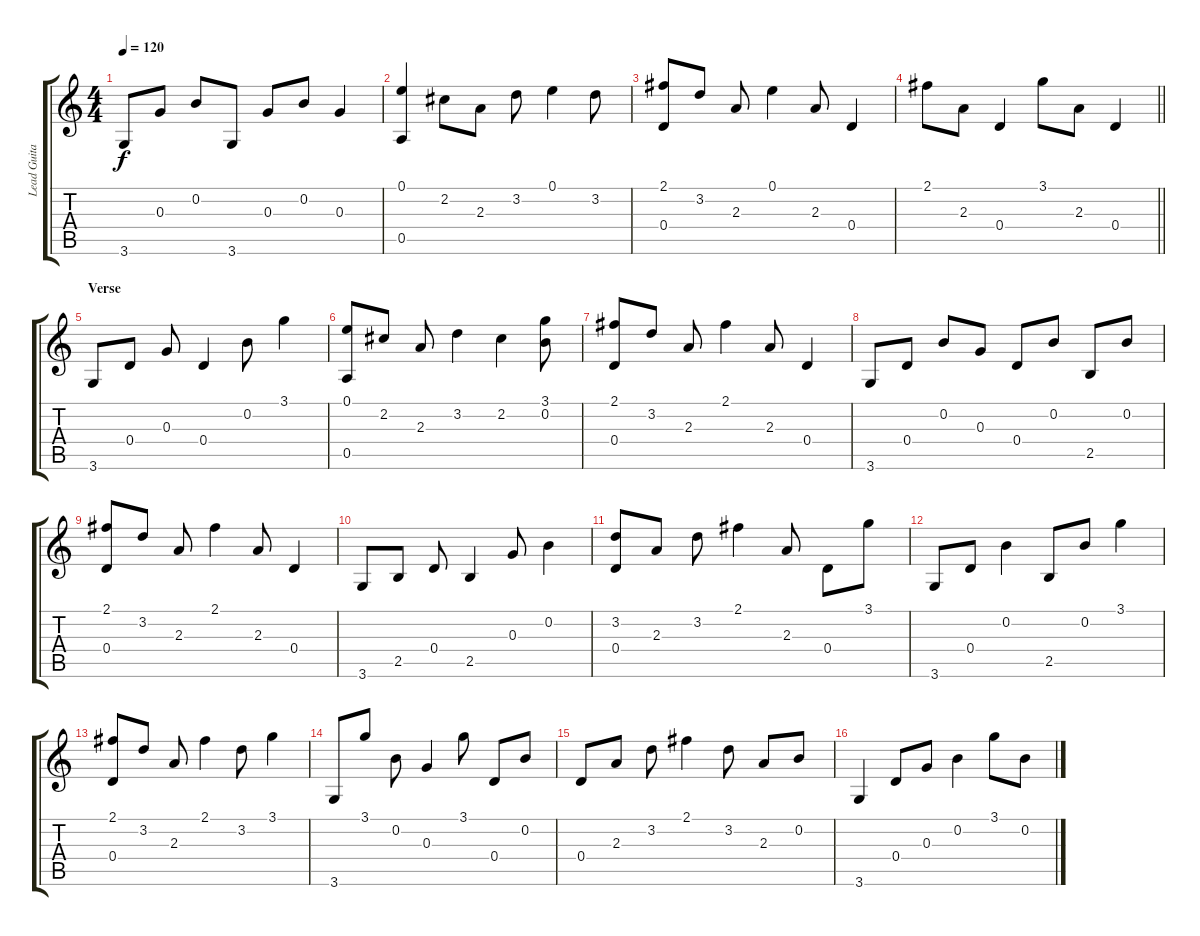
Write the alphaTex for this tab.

\track ("Lead Guitar" "Lead Guita") {instrument acousticguitarsteel}
\staff {score tabs}
\tuning (E4 B3 G3 D3 A2 E2) {hide}
\ts (4 4)
\tempo 120
\clef g2
\ks c
3.6.8{dy f} 0.3.8 0.2.8 3.6.8 0.3.8 0.2.8 0.3.4 |
(0.1 0.5).4 2.2.8 2.3.8 3.2.8 0.1.4 3.2.8 |
(2.1 0.4).8 3.2.8 2.3.8 0.1.4 2.3.8 0.4.4 |
\barLineRight lightlight
2.1.8 2.3.8 0.4.4 3.1.8 2.3.8 0.4.4 |
\section ("" "Verse")
3.6.8 0.4.8 0.3.8 0.4.4 0.2.8 3.1.4 |
(0.1 0.5).8 2.2.8 2.3.8 3.2.4 2.2.4 (3.1 0.2).8 |
(2.1 0.4).8 3.2.8 2.3.8 2.1.4 2.3.8 0.4.4 |
3.6.8 0.4.8 0.2.8 0.3.8 0.4.8 0.2.8 2.5.8 0.2.8 |
(2.1 0.4).8 3.2.8 2.3.8 2.1.4 2.3.8 0.4.4 |
3.6.8 2.5.8 0.4.8 2.5.4 0.3.8 0.2.4 |
(3.2 0.4).8 2.3.8 3.2.8 2.1.4 2.3.8 0.4.8 3.1.8 |
3.6.8 0.4.8 0.2.4 2.5.8 0.2.8 3.1.4 |
(2.1 0.4).8 3.2.8 2.3.8 2.1.4 3.2.8 3.1.4 |
3.6.8 3.1.8 0.2.8 0.3.4 3.1.8 0.4.8 0.2.8 |
0.4.8 2.3.8 3.2.8 2.1.4 3.2.8 2.3.8 0.2.8 |
3.6.4 0.4.8 0.3.8 0.2.4 3.1.8 0.2.8
